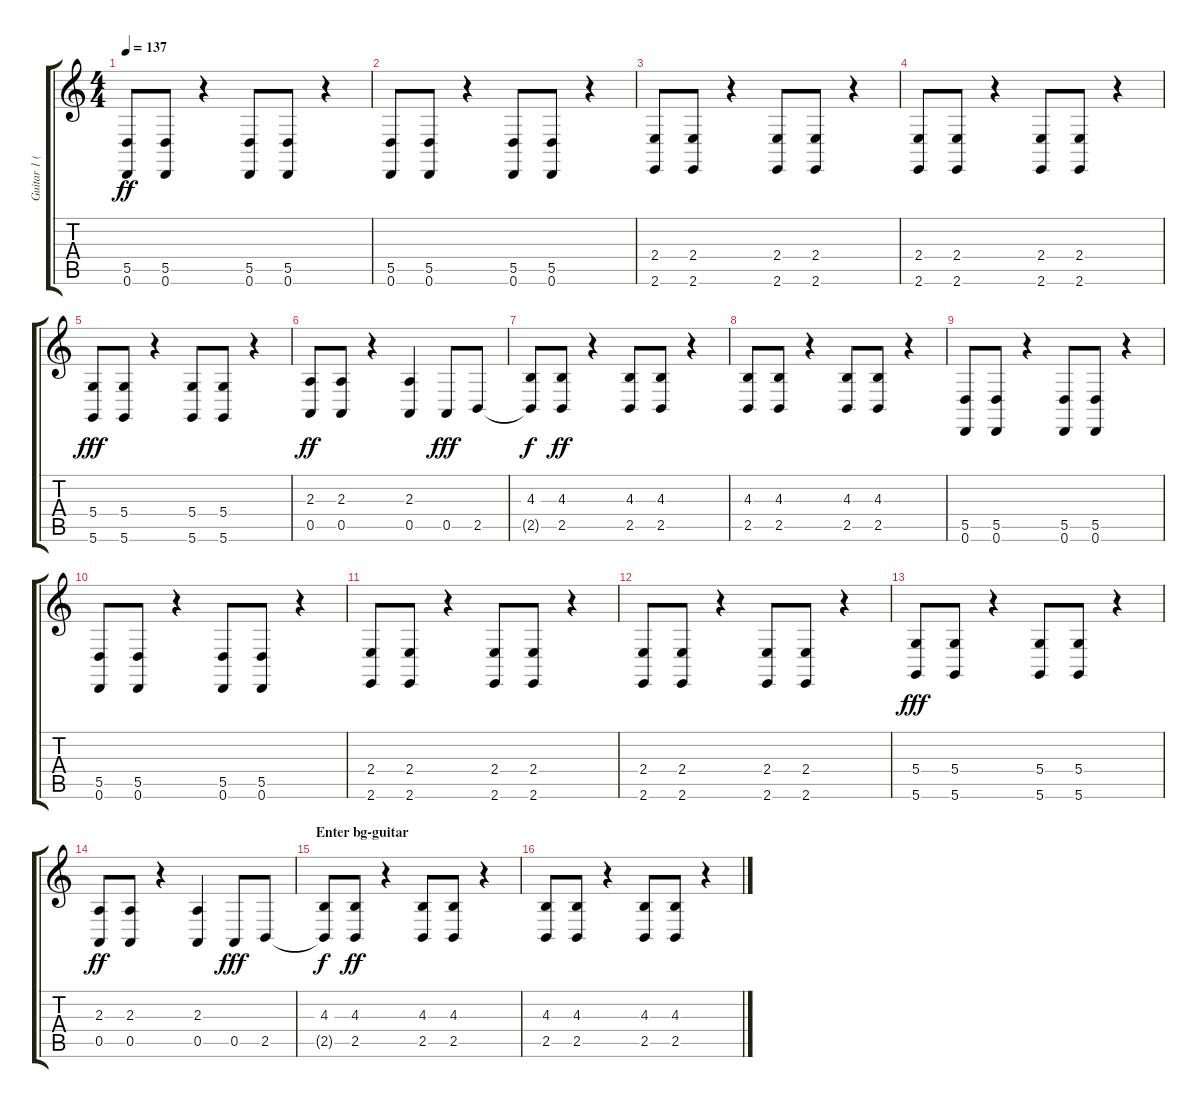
\track ("Guitar 1 (Drop D)" "Guitar 1 (") {instrument lead5charang}
\staff {score tabs}
\tuning (E4 B3 G3 D3 A2 D2) {hide}
\ts (4 4)
\tempo 137
\clef g2
\ks c
(5.5 0.6).8{dy ff} (5.5 0.6).8 r.4 (5.5 0.6).8 (5.5 0.6).8 r.4 |
(5.5 0.6).8 (5.5 0.6).8 r.4 (5.5 0.6).8 (5.5 0.6).8 r.4 |
(2.4 2.6).8 (2.4 2.6).8 r.4 (2.4 2.6).8 (2.4 2.6).8 r.4 |
(2.4 2.6).8 (2.4 2.6).8 r.4 (2.4 2.6).8 (2.4 2.6).8 r.4 |
(5.4 5.6).8{dy fff} (5.4 5.6).8 r.4 (5.4 5.6).8 (5.4 5.6).8 r.4 |
(2.3 0.5).8{dy ff} (2.3 0.5).8 r.4 (2.3 0.5).4 0.5.8{dy fff} 2.5.8 |
(4.3 2.5{t}).8{dy f instrument lead2sawtooth} (4.3 2.5).8{dy ff} r.4 (4.3 2.5).8 (4.3 2.5).8 r.4 |
(4.3 2.5).8 (4.3 2.5).8 r.4 (4.3 2.5).8 (4.3 2.5).8 r.4 |
(5.5 0.6).8 (5.5 0.6).8 r.4 (5.5 0.6).8 (5.5 0.6).8 r.4 |
(5.5 0.6).8 (5.5 0.6).8 r.4 (5.5 0.6).8 (5.5 0.6).8 r.4 |
(2.4 2.6).8 (2.4 2.6).8 r.4 (2.4 2.6).8 (2.4 2.6).8 r.4 |
(2.4 2.6).8 (2.4 2.6).8 r.4 (2.4 2.6).8 (2.4 2.6).8 r.4 |
(5.4 5.6).8{dy fff} (5.4 5.6).8 r.4 (5.4 5.6).8 (5.4 5.6).8 r.4 |
(2.3 0.5).8{dy ff} (2.3 0.5).8 r.4 (2.3 0.5).4 0.5.8{dy fff} 2.5.8 |
\section ("" "Enter bg-guitar")
(4.3 2.5{t}).8{dy f instrument lead2sawtooth} (4.3 2.5).8{dy ff} r.4 (4.3 2.5).8 (4.3 2.5).8 r.4 |
(4.3 2.5).8 (4.3 2.5).8 r.4 (4.3 2.5).8 (4.3 2.5).8 r.4
